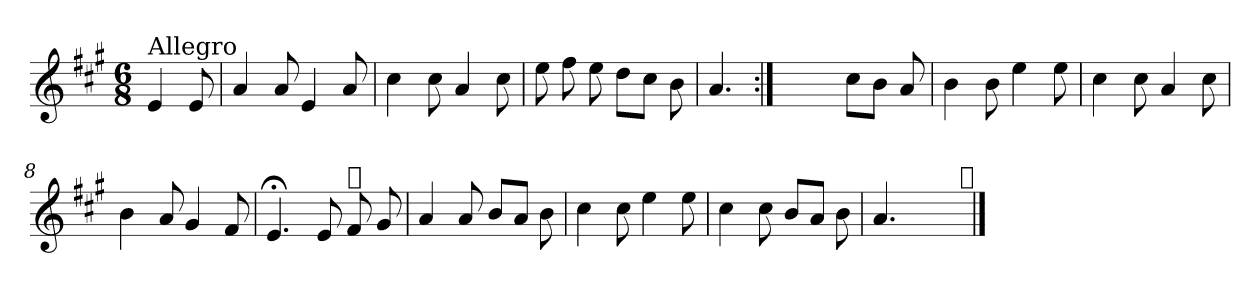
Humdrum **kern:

**kern
*part1
*staff1
*clefG2
*k[f#c#g#]
*A:
*M6/8
=
!LO:TX:a:t=Allegro
4e/
8e/
=1
4a/
8a/
4e/
8a/
=2
4cc#\
8cc#\
4a/
8cc#\
=3
8ee\
8ff#\
8ee\
8dd\L
8cc#\J
8b\
=4
4.a/
=5:|!
4ryy
8ryy
8cc#\L
8b\J
8a/
!!LO:LB:g=z
=6
4b\
8b\
4ee\
8ee\
=7
4cc#\
8cc#\
4a/
8cc#\
=8
4b\
8a/
4g#/
8f#/
=9
4.e;</
8e/
!LO:TX:a:t=𝄋
8f#/
8g#/
=10
4a/
8a/
8b/L
8a/J
8b\
=11
4cc#\
8cc#\
4ee\
8ee\
!!LO:LB:g=z
=12
4cc#\
8cc#\
8b/L
8a/J
8b\
=13
4.a/
4.ryy
!LO:TX:a:t=𝄋
==
*-
